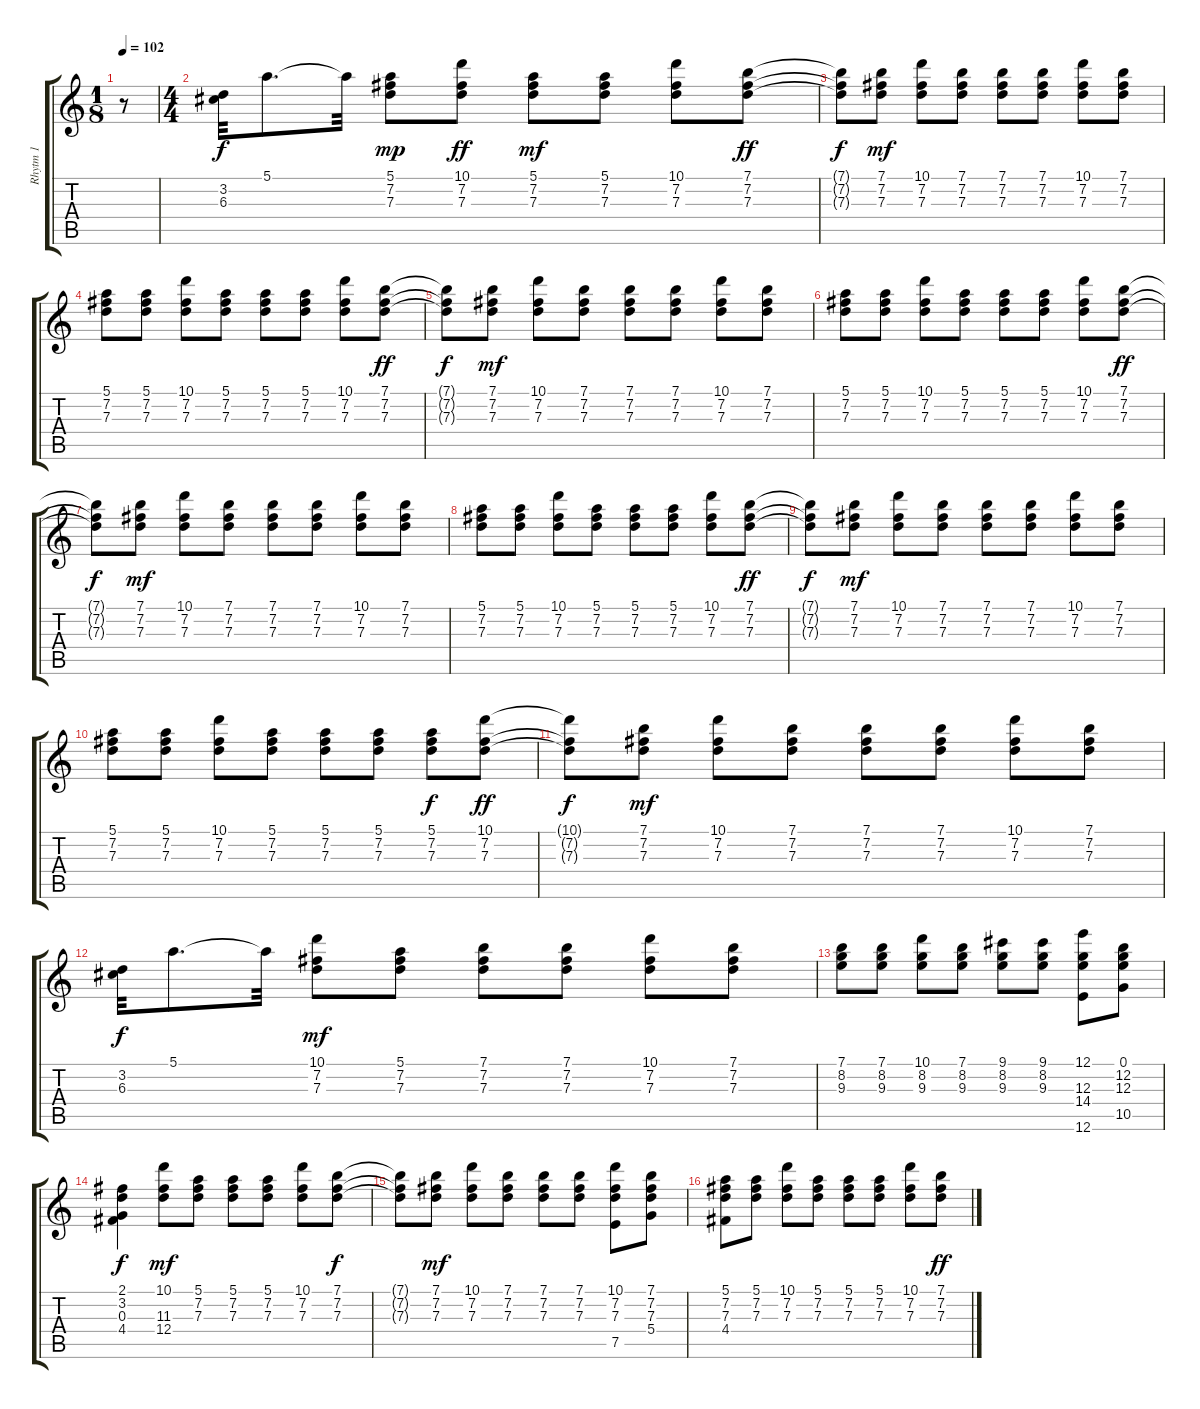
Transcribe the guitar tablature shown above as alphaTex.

\track ("Rhytm 1" "Rhytm 1") {instrument acousticguitarsteel}
\staff {score tabs}
\tuning (E4 B3 G3 D3 A2 E2) {hide}
\ts (1 8)
\tempo 102
\clef g2
\ks c
r.8{dy f instrument acousticguitarsteel} |
\ts (4 4)
(3.2 6.3).32 5.1.8{d} 5.1{t}.32 (5.1 7.2 7.3).8{dy mp} (10.1 7.2 7.3).8{dy ff} (5.1 7.2 7.3).8{dy mf} (5.1 7.2 7.3).8 (10.1 7.2 7.3).8 (7.1 7.2 7.3).8{dy ff} |
(7.1{t} 7.2{t} 7.3{t}).8{dy f} (7.1 7.2 7.3).8{dy mf} (10.1 7.2 7.3).8 (7.1 7.2 7.3).8 (7.1 7.2 7.3).8 (7.1 7.2 7.3).8 (10.1 7.2 7.3).8 (7.1 7.2 7.3).8 |
(5.1 7.2 7.3).8 (5.1 7.2 7.3).8 (10.1 7.2 7.3).8 (5.1 7.2 7.3).8 (5.1 7.2 7.3).8 (5.1 7.2 7.3).8 (10.1 7.2 7.3).8 (7.1 7.2 7.3).8{dy ff} |
(7.1{t} 7.2{t} 7.3{t}).8{dy f} (7.1 7.2 7.3).8{dy mf} (10.1 7.2 7.3).8 (7.1 7.2 7.3).8 (7.1 7.2 7.3).8 (7.1 7.2 7.3).8 (10.1 7.2 7.3).8 (7.1 7.2 7.3).8 |
(5.1 7.2 7.3).8 (5.1 7.2 7.3).8 (10.1 7.2 7.3).8 (5.1 7.2 7.3).8 (5.1 7.2 7.3).8 (5.1 7.2 7.3).8 (10.1 7.2 7.3).8 (7.1 7.2 7.3).8{dy ff} |
(7.1{t} 7.2{t} 7.3{t}).8{dy f} (7.1 7.2 7.3).8{dy mf} (10.1 7.2 7.3).8 (7.1 7.2 7.3).8 (7.1 7.2 7.3).8 (7.1 7.2 7.3).8 (10.1 7.2 7.3).8 (7.1 7.2 7.3).8 |
(5.1 7.2 7.3).8 (5.1 7.2 7.3).8 (10.1 7.2 7.3).8 (5.1 7.2 7.3).8 (5.1 7.2 7.3).8 (5.1 7.2 7.3).8 (10.1 7.2 7.3).8 (7.1 7.2 7.3).8{dy ff} |
(7.1{t} 7.2{t} 7.3{t}).8{dy f} (7.1 7.2 7.3).8{dy mf} (10.1 7.2 7.3).8 (7.1 7.2 7.3).8 (7.1 7.2 7.3).8 (7.1 7.2 7.3).8 (10.1 7.2 7.3).8 (7.1 7.2 7.3).8 |
(5.1 7.2 7.3).8 (5.1 7.2 7.3).8 (10.1 7.2 7.3).8 (5.1 7.2 7.3).8 (5.1 7.2 7.3).8 (5.1 7.2 7.3).8 (5.1 7.2 7.3).8{dy f} (10.1 7.2 7.3).8{dy ff} |
(10.1{t} 7.2{t} 7.3{t}).8{dy f} (7.1 7.2 7.3).8{dy mf} (10.1 7.2 7.3).8 (7.1 7.2 7.3).8 (7.1 7.2 7.3).8 (7.1 7.2 7.3).8 (10.1 7.2 7.3).8 (7.1 7.2 7.3).8 |
(3.2 6.3).32{dy f} 5.1.8{d} 5.1{t}.32 (10.1 7.2 7.3).8{dy mf} (5.1 7.2 7.3).8 (7.1 7.2 7.3).8 (7.1 7.2 7.3).8 (10.1 7.2 7.3).8 (7.1 7.2 7.3).8 |
(7.1 8.2 9.3).8 (7.1 8.2 9.3).8 (10.1 8.2 9.3).8 (7.1 8.2 9.3).8 (9.1 8.2 9.3).8 (9.1 8.2 9.3).8 (12.1 12.3 14.4 12.6).8 (0.1 12.2 12.3 10.5).8 |
(2.1 3.2 0.3 4.4).4{dy f} (10.1 11.3 12.4).8{dy mf} (5.1 7.2 7.3).8 (5.1 7.2 7.3).8 (5.1 7.2 7.3).8 (10.1 7.2 7.3).8 (7.1 7.2 7.3).8{dy f} |
(7.1{t} 7.2{t} 7.3{t}).8 (7.1 7.2 7.3).8{dy mf} (10.1 7.2 7.3).8 (7.1 7.2 7.3).8 (7.1 7.2 7.3).8 (7.1 7.2 7.3).8 (10.1 7.2 7.3 7.5).8 (7.1 7.2 7.3 5.4).8 |
(5.1 7.2 7.3 4.4).8 (5.1 7.2 7.3).8 (10.1 7.2 7.3).8 (5.1 7.2 7.3).8 (5.1 7.2 7.3).8 (5.1 7.2 7.3).8 (10.1 7.2 7.3).8 (7.1 7.2 7.3).8{dy ff}
